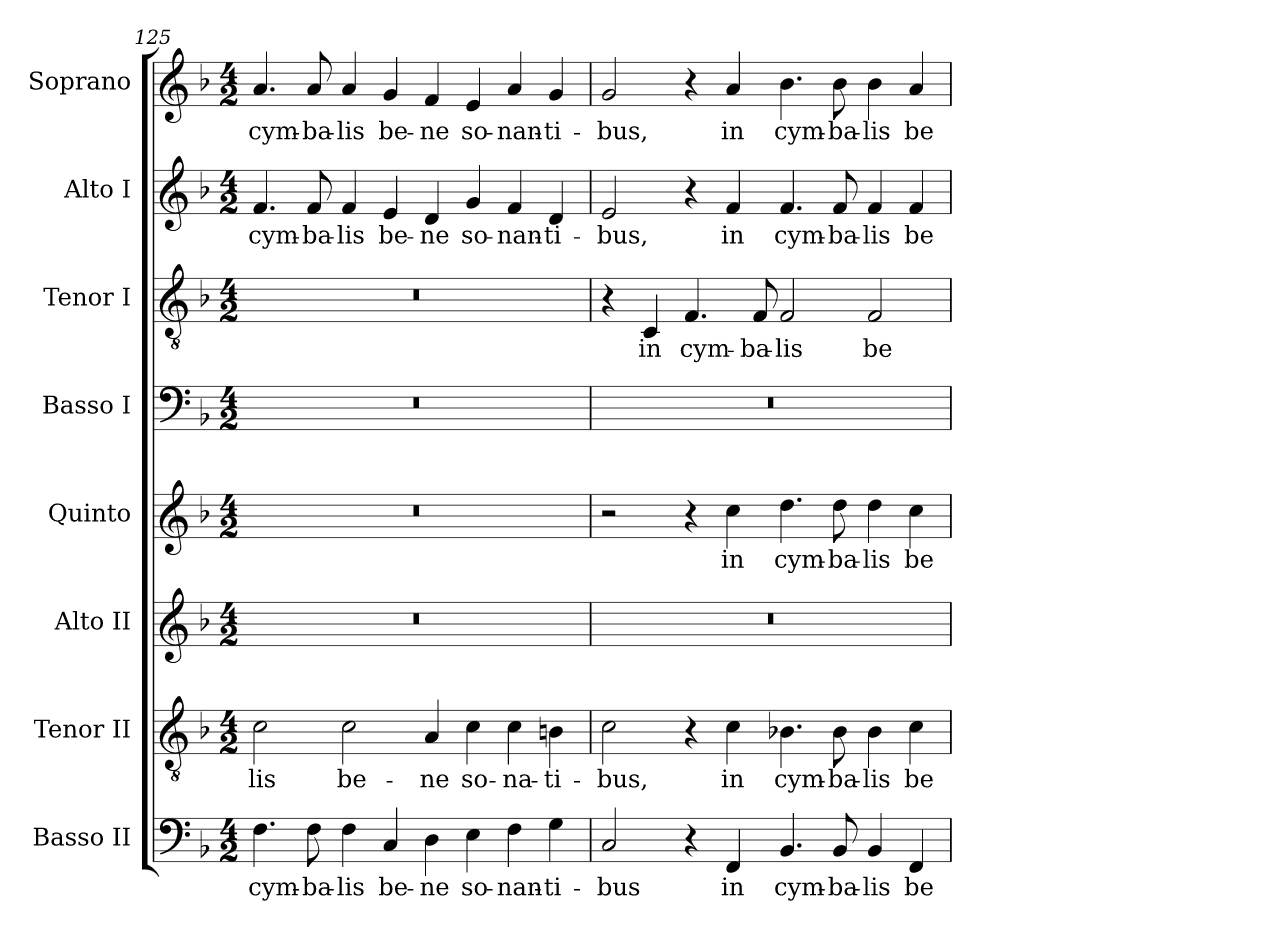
**kern	**text	**kern	**text	**kern	**kern	**text	**kern	**kern	**text	**kern	**text	**kern	**text
*part8	*part8	*part7	*part7	*part6	*part5	*part5	*part4	*part3	*part3	*part2	*part2	*part1	*part1
*staff8	*staff8	*staff7	*staff7	*staff6	*staff5	*staff5	*staff4	*staff3	*staff3	*staff2	*staff2	*staff1	*staff1
*I"Basso II	*	*I"Tenor II	*	*I"Alto II	*I"Quinto	*	*I"Basso I	*I"Tenor I	*	*I"Alto I	*	*I"Soprano	*
*I'B. 2	*	*I'T. 2	*	*I'A. 2	*I'Q.	*	*I'B. 1	*I'T. 1	*	*I'A. 1	*	*I'S.	*
!!LO:PB:g=z
*clefF4	*	*clefGv2	*	*clefG2	*clefG2	*	*clefF4	*clefGv2	*	*clefG2	*	*clefG2	*
*	*	*ITrd7c12	*	*	*	*	*	*ITrd7c12	*	*	*	*	*
*k[b-]	*	*k[b-]	*	*k[b-]	*k[b-]	*	*k[b-]	*k[b-]	*	*k[b-]	*	*k[b-]	*
*F:	*	*F:	*	*F:	*F:	*	*F:	*F:	*	*F:	*	*F:	*
*M4/2	*	*M4/2	*	*M4/2	*M4/2	*	*M4/2	*M4/2	*	*M4/2	*	*M4/2	*
=125	=125	=125	=125	=125	=125	=125	=125	=125	=125	=125	=125	=125	=125
!	!LO:LY:b:color=#000000	!	!	!	!	!	!	!	!	!	!	!	!
!	!	!	!LO:LY:b:color=#000000	!LO:N:vis=1	!LO:N:vis=1	!	!LO:N:vis=1	!LO:N:vis=1	!	!	!	!	!
!	!	!	!	!	!	!	!	!	!	!	!LO:LY:b:color=#000000	!	!
!	!	!	!	!	!	!	!	!	!	!	!	!	!LO:LY:b:color=#000000
4.Fi\	cym-	2Ci\	-lis	0r	0r	.	0r	0r	.	4.fi/	cym-	4.ai/	cym-
!	!LO:LY:b:color=#000000	!	!	!	!	!	!	!	!	!	!	!	!
!	!	!	!	!	!	!	!	!	!	!	!LO:LY:b:color=#000000	!	!
!	!	!	!	!	!	!	!	!	!	!	!	!	!LO:LY:b:color=#000000
8Fi\	-ba-	.	.	.	.	.	.	.	.	8fi/	-ba-	8ai/	-ba-
!	!LO:LY:b:color=#000000	!	!	!	!	!	!	!	!	!	!	!	!
!	!	!	!LO:LY:b:color=#000000	!	!	!	!	!	!	!	!	!	!
!	!	!	!	!	!	!	!	!	!	!	!LO:LY:b:color=#000000	!	!
!	!	!	!	!	!	!	!	!	!	!	!	!	!LO:LY:b:color=#000000
4Fi\	-lis	2Ci\	be-	.	.	.	.	.	.	4fi/	-lis	4ai/	-lis
!	!LO:LY:b:color=#000000	!	!	!	!	!	!	!	!	!	!	!	!
!	!	!	!	!	!	!	!	!	!	!	!LO:LY:b:color=#000000	!	!
!	!	!	!	!	!	!	!	!	!	!	!	!	!LO:LY:b:color=#000000
4Ci/	be-	.	.	.	.	.	.	.	.	4ei/	be-	4gi/	be-
!	!LO:LY:b:color=#000000	!	!	!	!	!	!	!	!	!	!	!	!
!	!	!	!LO:LY:b:color=#000000	!	!	!	!	!	!	!	!	!	!
!	!	!	!	!	!	!	!	!	!	!	!LO:LY:b:color=#000000	!	!
!	!	!	!	!	!	!	!	!	!	!	!	!	!LO:LY:b:color=#000000
4Di\	-ne	4AAi/	-ne	.	.	.	.	.	.	4di/	-ne	4fi/	-ne
!	!LO:LY:b:color=#000000	!	!	!	!	!	!	!	!	!	!	!	!
!	!	!	!LO:LY:b:color=#000000	!	!	!	!	!	!	!	!	!	!
!	!	!	!	!	!	!	!	!	!	!	!LO:LY:b:color=#000000	!	!
!	!	!	!	!	!	!	!	!	!	!	!	!	!LO:LY:b:color=#000000
4Ei\	so-	4Ci\	so-	.	.	.	.	.	.	4gi/	so-	4ei/	so-
!	!LO:LY:b:color=#000000	!	!	!	!	!	!	!	!	!	!	!	!
!	!	!	!LO:LY:b:color=#000000	!	!	!	!	!	!	!	!	!	!
!	!	!	!	!	!	!	!	!	!	!	!LO:LY:b:color=#000000	!	!
!	!	!	!	!	!	!	!	!	!	!	!	!	!LO:LY:b:color=#000000
4Fi\	-nan-	4Ci\	-na-	.	.	.	.	.	.	4fi/	-nan-	4ai/	-nan-
!	!LO:LY:b:color=#000000	!	!	!	!	!	!	!	!	!	!	!	!
!	!	!	!LO:LY:b:color=#000000	!	!	!	!	!	!	!	!	!	!
!	!	!	!	!	!	!	!	!	!	!	!LO:LY:b:color=#000000	!	!
!	!	!	!	!	!	!	!	!	!	!	!	!	!LO:LY:b:color=#000000
4Gi\	-ti-	4BBni\	-ti-	.	.	.	.	.	.	4di/	-ti-	4gi/	-ti-
=126	=126	=126	=126	=126	=126	=126	=126	=126	=126	=126	=126	=126	=126
!	!LO:LY:b:color=#000000	!	!	!	!	!	!	!	!	!	!	!	!
!	!	!	!LO:LY:b:color=#000000	!LO:N:vis=1	!	!	!LO:N:vis=1	!	!	!	!	!	!
!	!	!	!	!	!	!	!	!	!	!	!LO:LY:b:color=#000000	!	!
!	!	!	!	!	!	!	!	!	!	!	!	!	!LO:LY:b:color=#000000
2Ci/	-bus	2Ci\	-bus,	0r	2r	.	0r	4r	.	2ei/	-bus,	2gi/	-bus,
!	!	!	!	!	!	!	!	!	!LO:LY:b:color=#000000	!	!	!	!
.	.	.	.	.	.	.	.	4CCi/	in	.	.	.	.
!	!	!	!	!	!	!	!	!	!LO:LY:b:color=#000000	!	!	!	!
4r	.	4r	.	.	4r	.	.	4.FFi/	cym-	4r	.	4r	.
!	!LO:LY:b:color=#000000	!	!	!	!	!	!	!	!	!	!	!	!
!	!	!	!LO:LY:b:color=#000000	!	!	!	!	!	!	!	!	!	!
!	!	!	!	!	!	!LO:LY:b:color=#000000	!	!	!	!	!	!	!
!	!	!	!	!	!	!	!	!	!	!	!LO:LY:b:color=#000000	!	!
!	!	!	!	!	!	!	!	!	!	!	!	!	!LO:LY:b:color=#000000
4FFi/	in	4Ci\	in	.	4cci\	in	.	.	.	4fi/	in	4ai/	in
!	!	!	!	!	!	!	!	!	!LO:LY:b:color=#000000	!	!	!	!
.	.	.	.	.	.	.	.	8FFi/	-ba-	.	.	.	.
!	!LO:LY:b:color=#000000	!	!	!	!	!	!	!	!	!	!	!	!
!	!	!	!LO:LY:b:color=#000000	!	!	!	!	!	!	!	!	!	!
!	!	!	!	!	!	!LO:LY:b:color=#000000	!	!	!	!	!	!	!
!	!	!	!	!	!	!	!	!	!LO:LY:b:color=#000000	!	!	!	!
!	!	!	!	!	!	!	!	!	!	!	!LO:LY:b:color=#000000	!	!
!	!	!	!	!	!	!	!	!	!	!	!	!	!LO:LY:b:color=#000000
4.BB-i/	cym-	4.BB-Xi\	cym-	.	4.ddi\	cym-	.	2FFi/	-lis	4.fi/	cym-	4.b-i\	cym-
!	!LO:LY:b:color=#000000	!	!	!	!	!	!	!	!	!	!	!	!
!	!	!	!LO:LY:b:color=#000000	!	!	!	!	!	!	!	!	!	!
!	!	!	!	!	!	!LO:LY:b:color=#000000	!	!	!	!	!	!	!
!	!	!	!	!	!	!	!	!	!	!	!LO:LY:b:color=#000000	!	!
!	!	!	!	!	!	!	!	!	!	!	!	!	!LO:LY:b:color=#000000
8BB-i/	-ba-	8BB-i\	-ba-	.	8ddi\	-ba-	.	.	.	8fi/	-ba-	8b-i\	-ba-
!	!LO:LY:b:color=#000000	!	!	!	!	!	!	!	!	!	!	!	!
!	!	!	!LO:LY:b:color=#000000	!	!	!	!	!	!	!	!	!	!
!	!	!	!	!	!	!LO:LY:b:color=#000000	!	!	!	!	!	!	!
!	!	!	!	!	!	!	!	!	!LO:LY:b:color=#000000	!	!	!	!
!	!	!	!	!	!	!	!	!	!	!	!LO:LY:b:color=#000000	!	!
!	!	!	!	!	!	!	!	!	!	!	!	!	!LO:LY:b:color=#000000
4BB-i/	-lis	4BB-i\	-lis	.	4ddi\	-lis	.	2FFi/	be-	4fi/	-lis	4b-i\	-lis
!	!LO:LY:b:color=#000000	!	!	!	!	!	!	!	!	!	!	!	!
!	!	!	!LO:LY:b:color=#000000	!	!	!	!	!	!	!	!	!	!
!	!	!	!	!	!	!LO:LY:b:color=#000000	!	!	!	!	!	!	!
!	!	!	!	!	!	!	!	!	!	!	!LO:LY:b:color=#000000	!	!
!	!	!	!	!	!	!	!	!	!	!	!	!	!LO:LY:b:color=#000000
4FFi/	be-	4Ci\	be-	.	4cci\	be-	.	.	.	4fi/	be-	4ai/	be-
=	=	=	=	=	=	=	=	=	=	=	=	=	=
*-	*-	*-	*-	*-	*-	*-	*-	*-	*-	*-	*-	*-	*-
